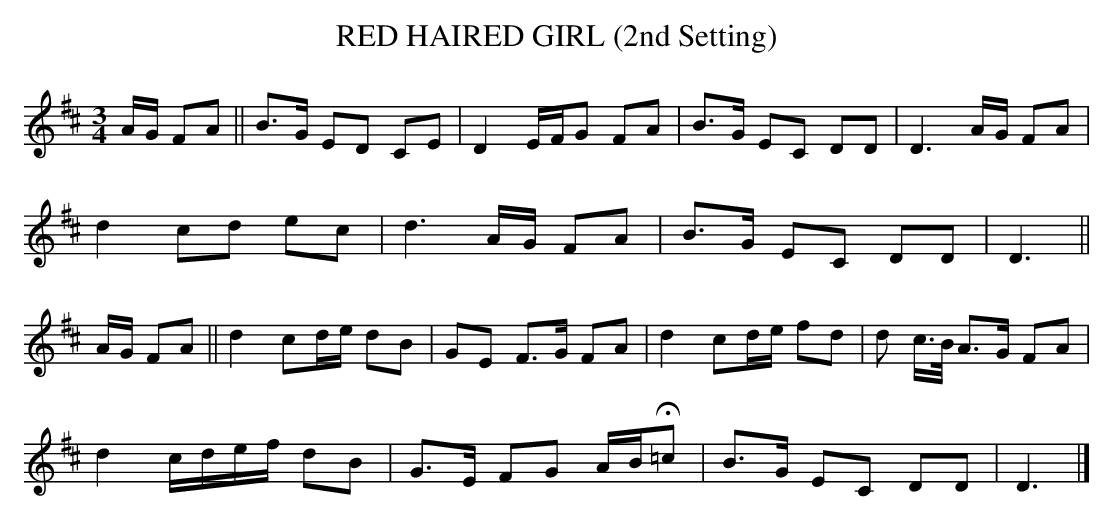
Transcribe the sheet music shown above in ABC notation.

X:1
T:RED HAIRED GIRL (2nd Setting)
Y:"with feeling"
M:3/4
L:1/8
K:D
A/G/ FA||B>G ED CE|D2 E/F/G FA|B>G EC DD|D3A/G/ FA|
d2 cd ec|d3A/G/ FA|B>G EC DD|D3||
A/G/ FA||d2 cd/e/ dB|GE F>G FA|d2 cd/e/ fd|d c/>B/ A>G FA|
d2 c/d/e/f/ dB|G>E FG A/B/H=c|B>G EC DD|D3|]
